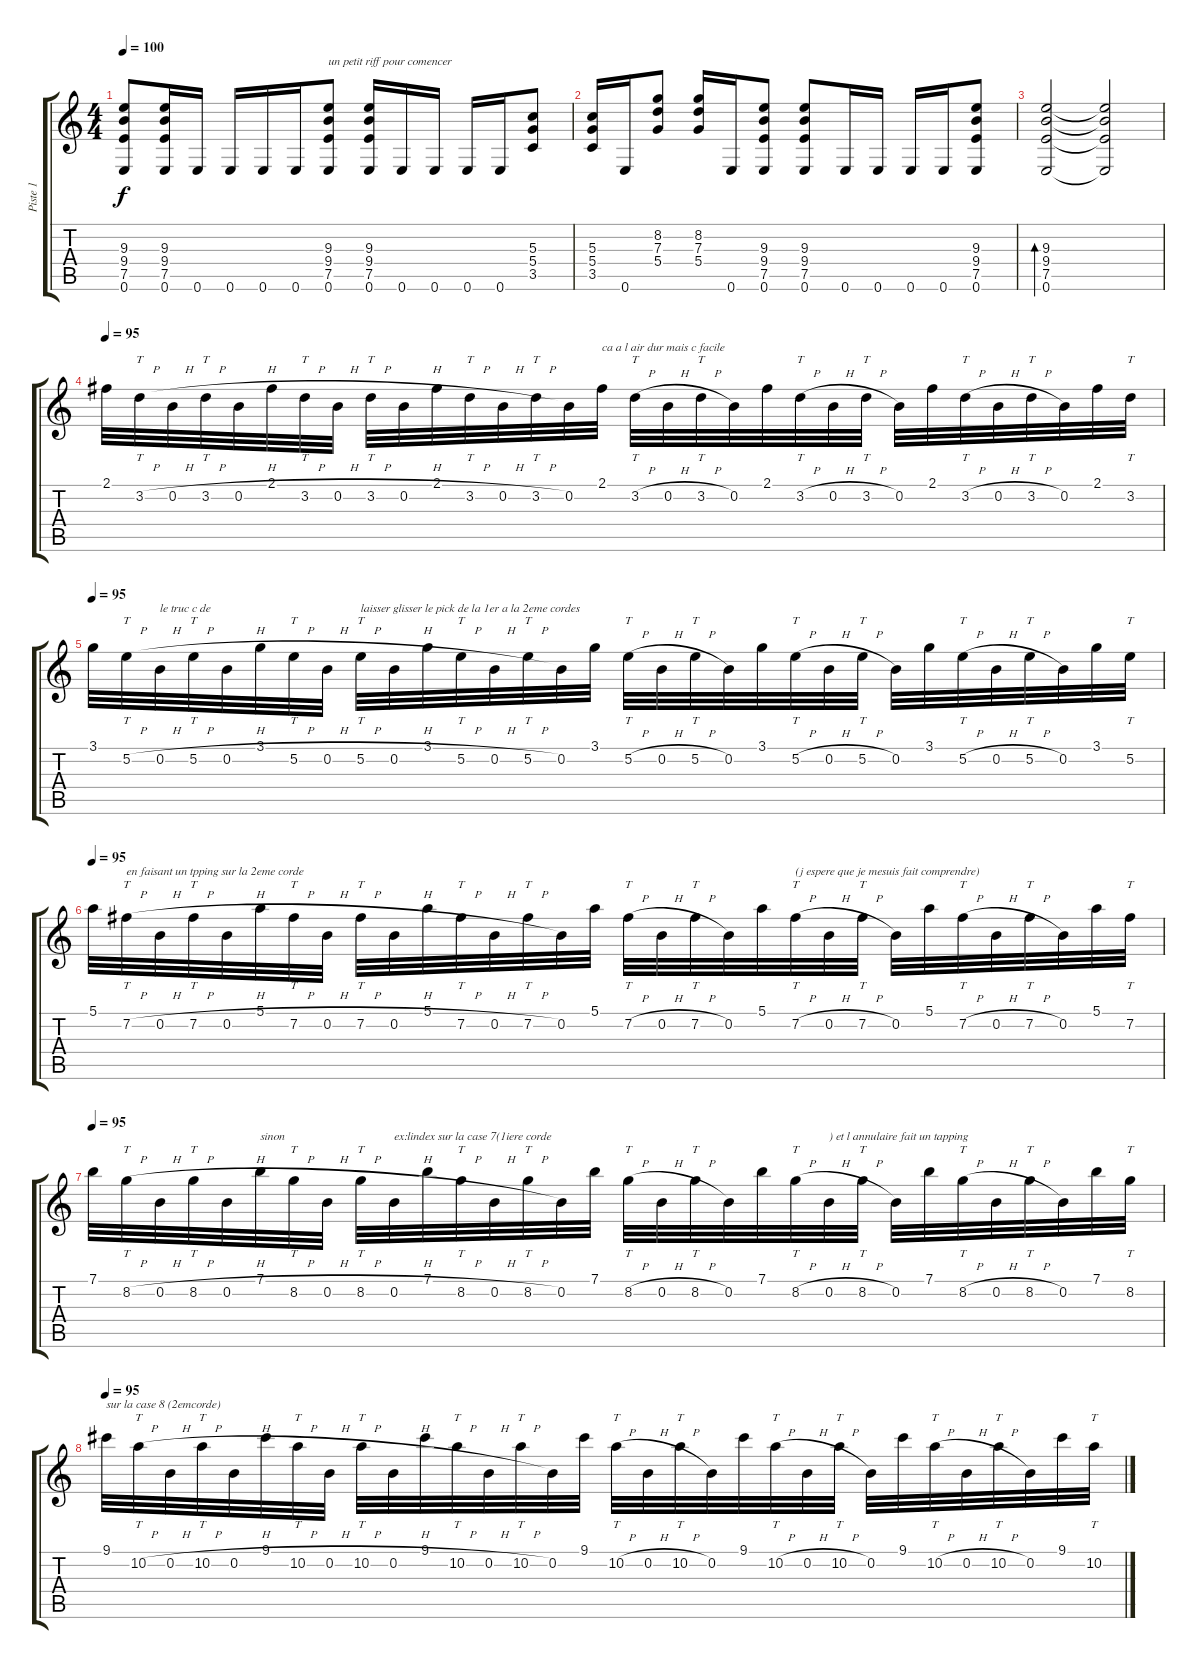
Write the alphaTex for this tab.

\track ("Piste 1" "Piste 1") {instrument distortionguitar}
\staff {score tabs}
\tuning (E4 B3 G3 D3 A2 E2) {hide}
\ts (4 4)
\tempo 100
\clef g2
\ks c
(9.3 9.4 7.5 0.6).8{dy f instrument distortionguitar} (9.3 9.4 7.5 0.6).16 0.6.16 0.6.16 0.6.16 0.6.16 (9.3 9.4 7.5 0.6).8{txt "un petit riff pour comencer"} (9.3 9.4 7.5 0.6).16 0.6.16 0.6.16 0.6.16 0.6.16 (5.3 5.4 3.5).8 |
(5.3 5.4 3.5).16 0.6.16 (8.2 7.3 5.4).8 (8.2 7.3 5.4).16 0.6.16 (9.3 9.4 7.5 0.6).8 (9.3 9.4 7.5 0.6).8 0.6.16 0.6.16 0.6.16 0.6.16 (9.3 9.4 7.5 0.6).8 |
(9.3 9.4 7.5 0.6).2{bd 60} (9.3{t} 9.4{t} 7.5{t} 0.6{t}).2 |
\tempo 95
2.1.32 3.2{h}.32{tt} 0.2{h}.32 3.2{h}.32{tt} 0.2{h}.32 2.1.32 3.2{h}.32{tt} 0.2{h}.32 3.2{h}.32{tt} 0.2{h}.32 2.1.32 3.2{h}.32{tt} 0.2{h}.32 3.2{h}.32{tt} 0.2.32 2.1.32{txt "ca a l air dur mais c facile"} 3.2{h}.32{tt} 0.2{h}.32 3.2{h}.32{tt} 0.2.32 2.1.32 3.2{h}.32{tt} 0.2{h}.32 3.2{h}.32{tt} 0.2.32 2.1.32 3.2{h}.32{tt} 0.2{h}.32 3.2{h}.32{tt} 0.2.32 2.1.32 3.2.32{tt} |
\tempo 95
3.1.32 5.2{h}.32{tt} 0.2{h}.32{txt "le truc c de"} 5.2{h}.32{tt} 0.2{h}.32 3.1.32 5.2{h}.32{tt} 0.2{h}.32 5.2{h}.32{tt txt "laisser glisser le pick de la 1er a la 2eme cordes"} 0.2{h}.32 3.1.32 5.2{h}.32{tt} 0.2{h}.32 5.2{h}.32{tt} 0.2.32 3.1.32 5.2{h}.32{tt} 0.2{h}.32 5.2{h}.32{tt} 0.2.32 3.1.32 5.2{h}.32{tt} 0.2{h}.32 5.2{h}.32{tt} 0.2.32 3.1.32 5.2{h}.32{tt} 0.2{h}.32 5.2{h}.32{tt} 0.2.32 3.1.32 5.2.32{tt} |
\tempo 95
5.1.32 7.2{h}.32{tt txt "en faisant un tpping sur la 2eme corde"} 0.2{h}.32 7.2{h}.32{tt} 0.2{h}.32 5.1.32 7.2{h}.32{tt} 0.2{h}.32 7.2{h}.32{tt} 0.2{h}.32 5.1.32 7.2{h}.32{tt} 0.2{h}.32 7.2{h}.32{tt} 0.2.32 5.1.32 7.2{h}.32{tt} 0.2{h}.32 7.2{h}.32{tt} 0.2.32 5.1.32 7.2{h}.32{tt txt "(j espere que je mesuis fait comprendre)"} 0.2{h}.32 7.2{h}.32{tt} 0.2.32 5.1.32 7.2{h}.32{tt} 0.2{h}.32 7.2{h}.32{tt} 0.2.32 5.1.32 7.2.32{tt} |
\tempo 95
7.1.32 8.2{h}.32{tt} 0.2{h}.32 8.2{h}.32{tt} 0.2{h}.32 7.1.32{txt "sinon "} 8.2{h}.32{tt} 0.2{h}.32 8.2{h}.32{tt} 0.2{h}.32{txt "ex:lindex sur la case 7(1iere corde"} 7.1.32 8.2{h}.32{tt} 0.2{h}.32 8.2{h}.32{tt} 0.2.32 7.1.32 8.2{h}.32{tt} 0.2{h}.32 8.2{h}.32{tt} 0.2.32 7.1.32 8.2{h}.32{tt} 0.2{h}.32{txt ") et l annulaire fait un tapping "} 8.2{h}.32{tt} 0.2.32 7.1.32 8.2{h}.32{tt} 0.2{h}.32 8.2{h}.32{tt} 0.2.32 7.1.32 8.2.32{tt} |
\tempo 95
9.1.32{txt "sur la case 8 (2emcorde)"} 10.2{h}.32{tt} 0.2{h}.32 10.2{h}.32{tt} 0.2{h}.32 9.1.32 10.2{h}.32{tt} 0.2{h}.32 10.2{h}.32{tt} 0.2{h}.32 9.1.32 10.2{h}.32{tt} 0.2{h}.32 10.2{h}.32{tt} 0.2.32 9.1.32 10.2{h}.32{tt} 0.2{h}.32 10.2{h}.32{tt} 0.2.32 9.1.32 10.2{h}.32{tt} 0.2{h}.32 10.2{h}.32{tt} 0.2.32 9.1.32 10.2{h}.32{tt} 0.2{h}.32 10.2{h}.32{tt} 0.2.32 9.1.32 10.2.32{tt}
